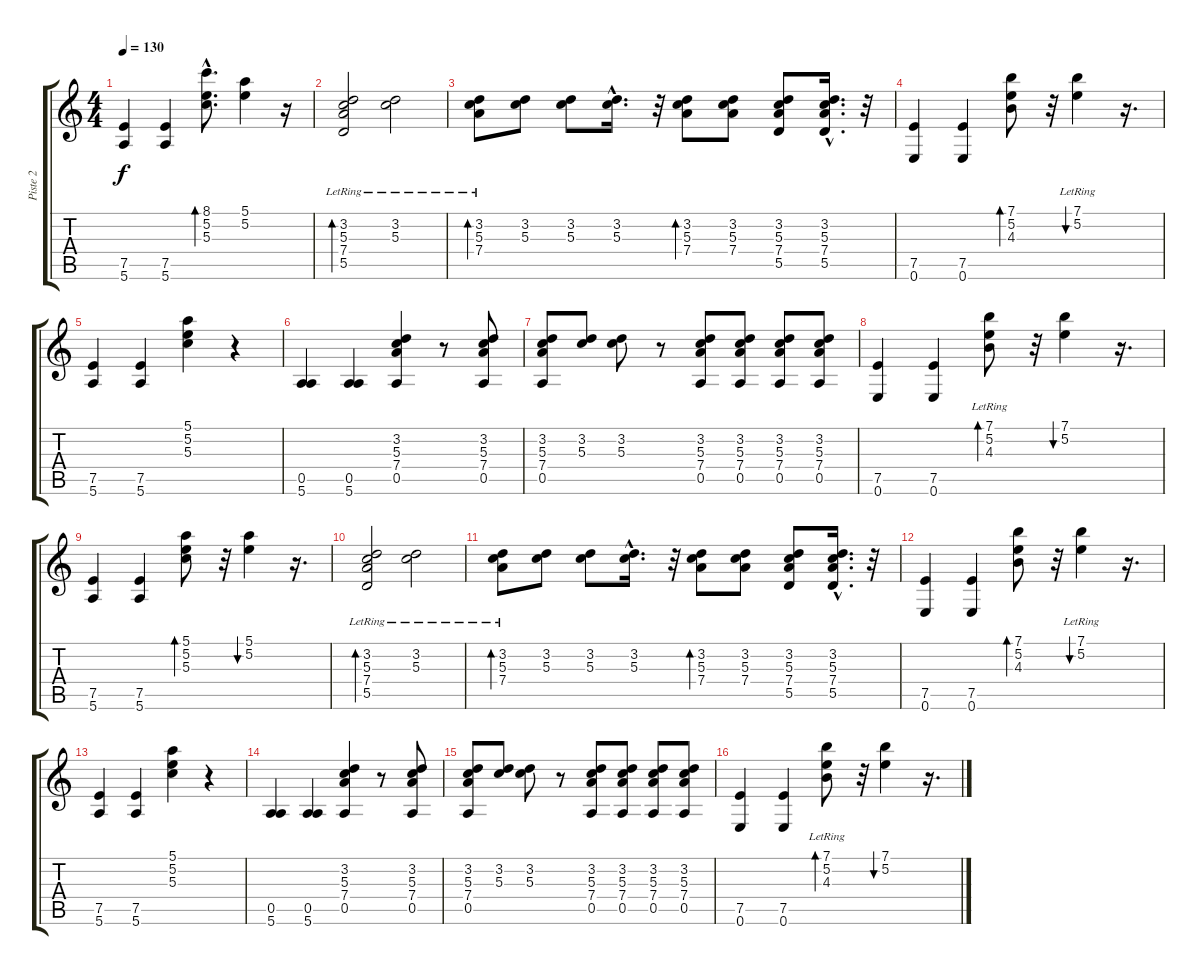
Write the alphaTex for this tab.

\track ("Piste 2" "Piste 2") {instrument acousticguitarsteel}
\staff {score tabs}
\tuning (E4 B3 G3 D3 A2 E2) {hide}
\ts (4 4)
\tempo 130
\clef g2
\ks c
(7.5 5.6).4{dy f} (7.5 5.6).4 (8.1{hac} 5.2{hac} 5.3{hac}).8{d bd 60} (5.1 5.2).4 r.16 |
(3.2{lr} 5.3{lr} 7.4{lr} 5.5{lr}).2{bd 240} (3.2{lr} 5.3{lr}).2 |
(3.2{lr} 5.3{lr} 7.4{lr}).8{bd 240} (3.2 5.3).8 (3.2 5.3).8 (3.2{hac} 5.3{hac}).16{d} r.32 (3.2 5.3 7.4).8{bd 30} (3.2 5.3 7.4).8 (3.2 5.3 7.4 5.5).8 (3.2{hac} 5.3{hac} 7.4{hac} 5.5{hac}).16{d} r.32 |
(7.5 0.6).4 (7.5 0.6).4 (7.1 5.2 4.3).8{bd 30} r.32 (7.1{lr} 5.2{lr}).4{bu 30} r.16{d} |
(7.5 5.6).4 (7.5 5.6).4 (5.1 5.2 5.3).4 r.4 |
(0.5 5.6).4 (0.5 5.6).4 (3.2 5.3 7.4 0.5).4 r.8 (3.2 5.3 7.4 0.5).8 |
(3.2 5.3 7.4 0.5).8 (3.2 5.3).8 (3.2 5.3).8 r.8 (3.2 5.3 7.4 0.5).8 (3.2 5.3 7.4 0.5).8 (3.2 5.3 7.4 0.5).8 (3.2 5.3 7.4 0.5).8 |
(7.5 0.6).4 (7.5 0.6).4 (7.1{lr} 5.2{lr} 4.3).8{bd 30} r.32 (7.1 5.2).4{bu 30} r.16{d} |
(7.5 5.6).4 (7.5 5.6).4 (5.1 5.2 5.3).8{bd 60} r.32 (5.1 5.2).4{bu 120} r.16{d} |
(3.2{lr} 5.3{lr} 7.4{lr} 5.5{lr}).2{bd 240} (3.2{lr} 5.3{lr}).2 |
(3.2{lr} 5.3{lr} 7.4{lr}).8{bd 240} (3.2 5.3).8 (3.2 5.3).8 (3.2{hac} 5.3{hac}).16{d} r.32 (3.2 5.3 7.4).8{bd 30} (3.2 5.3 7.4).8 (3.2 5.3 7.4 5.5).8 (3.2{hac} 5.3{hac} 7.4{hac} 5.5{hac}).16{d} r.32 |
(7.5 0.6).4 (7.5 0.6).4 (7.1 5.2 4.3).8{bd 30} r.32 (7.1{lr} 5.2{lr}).4{bu 30} r.16{d} |
(7.5 5.6).4 (7.5 5.6).4 (5.1 5.2 5.3).4 r.4 |
(0.5 5.6).4 (0.5 5.6).4 (3.2 5.3 7.4 0.5).4 r.8 (3.2 5.3 7.4 0.5).8 |
(3.2 5.3 7.4 0.5).8 (3.2 5.3).8 (3.2 5.3).8 r.8 (3.2 5.3 7.4 0.5).8 (3.2 5.3 7.4 0.5).8 (3.2 5.3 7.4 0.5).8 (3.2 5.3 7.4 0.5).8 |
(7.5 0.6).4 (7.5 0.6).4 (7.1{lr} 5.2{lr} 4.3).8{bd 30} r.32 (7.1 5.2).4{bu 30} r.16{d}
